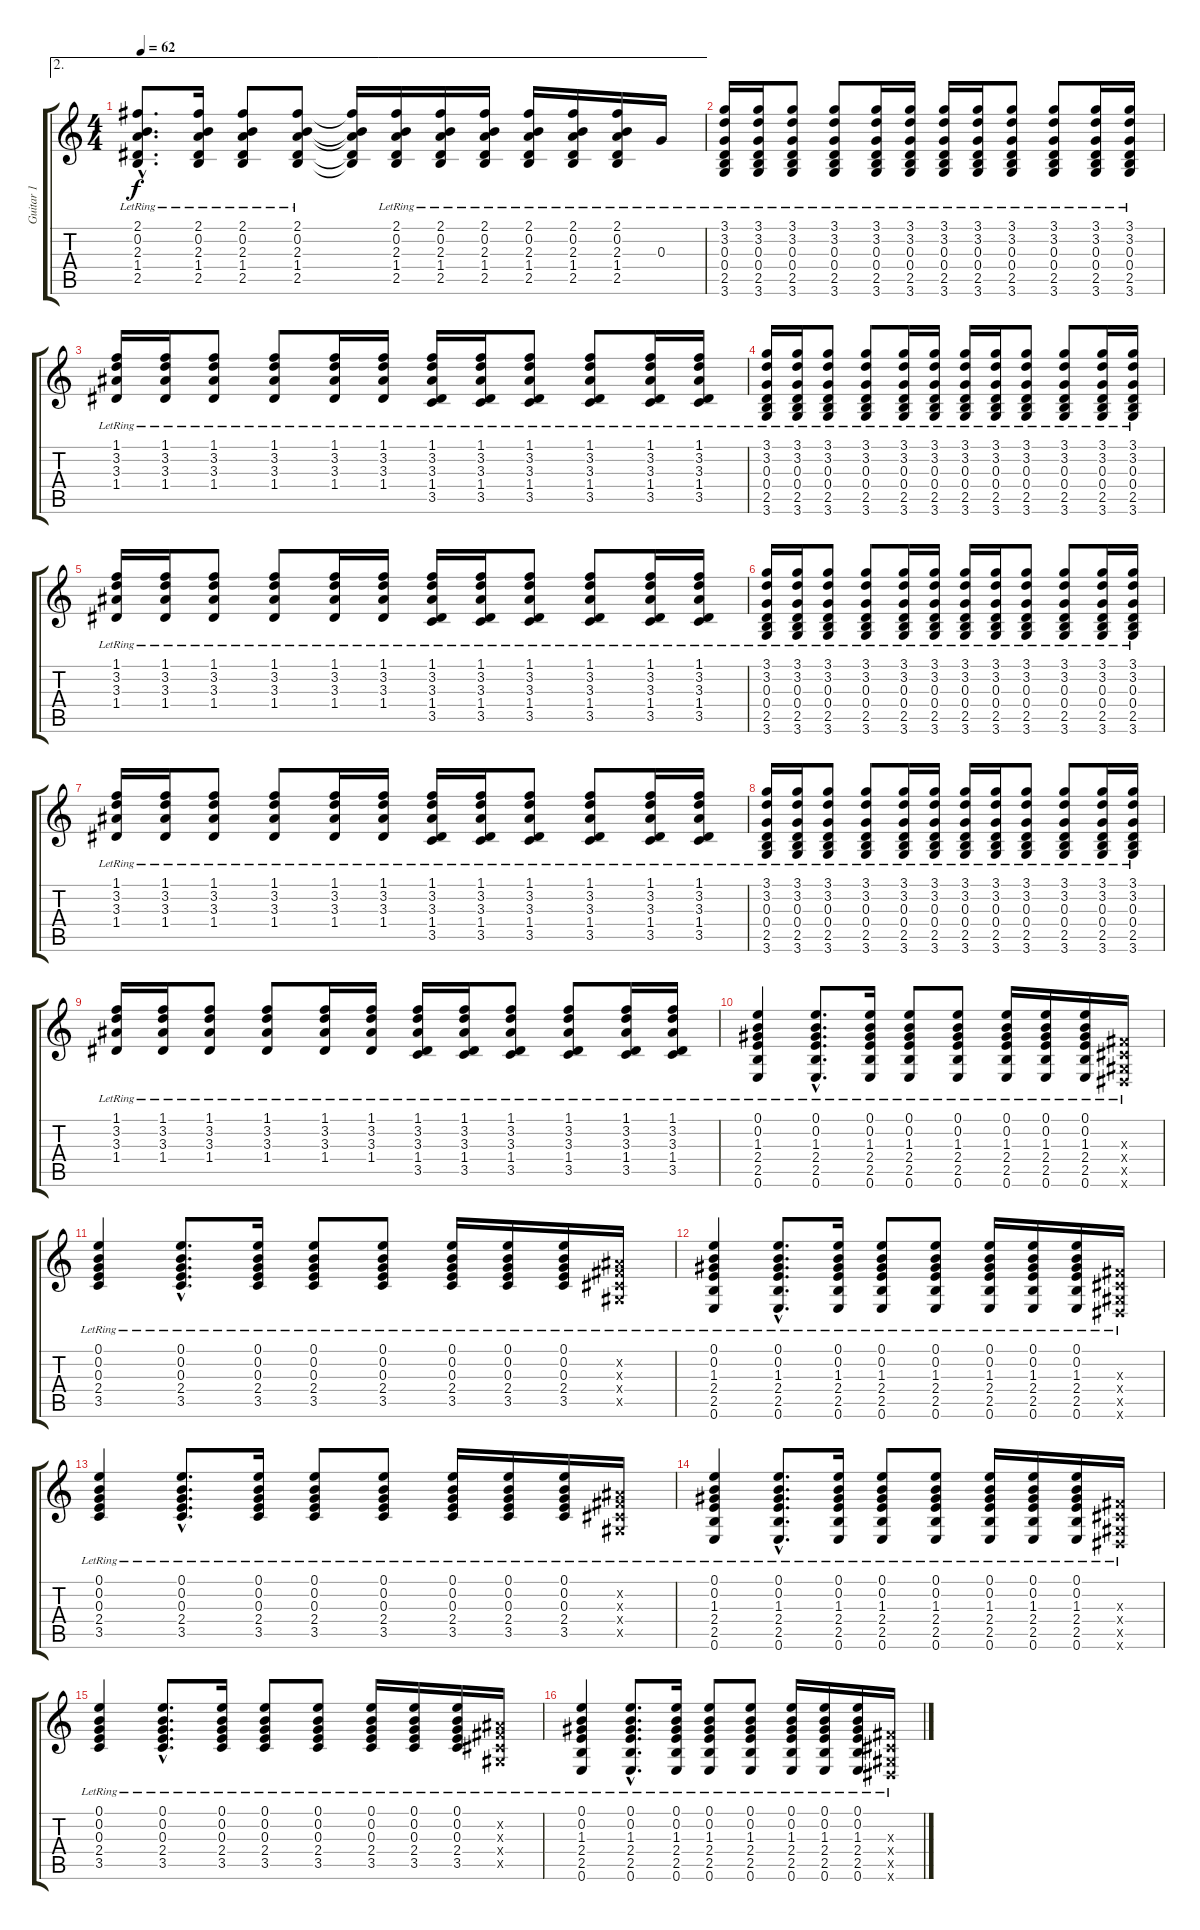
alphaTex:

\track ("Guitar 1" "Guitar 1") {instrument electricguitarclean}
\staff {score tabs}
\tuning (E4 B3 G3 D3 A2 E2) {hide}
\ae 2
\ts (4 4)
\tempo 62
\clef g2
\ks c
(2.1{hac lr} 0.2{hac lr} 2.3{hac lr} 1.4{hac lr} 2.5{hac lr}).8{d dy f} (2.1{lr} 0.2{lr} 2.3{lr} 1.4{lr} 2.5{lr}).16 (2.1{lr} 0.2{lr} 2.3{lr} 1.4{lr} 2.5{lr}).8 (2.1{lr} 0.2{lr} 2.3{lr} 1.4{lr} 2.5{lr}).8 (2.1{t} 0.2{t} 2.3{t} 1.4{t} 2.5{t}).16 (2.1{lr} 0.2{lr} 2.3{lr} 1.4{lr} 2.5{lr}).16 (2.1{lr} 0.2{lr} 2.3{lr} 1.4{lr} 2.5{lr}).16 (2.1{lr} 0.2{lr} 2.3{lr} 1.4{lr} 2.5{lr}).16 (2.1{lr} 0.2{lr} 2.3{lr} 1.4{lr} 2.5{lr}).16 (2.1{lr} 0.2{lr} 2.3{lr} 1.4{lr} 2.5{lr}).16 (2.1{lr} 0.2{lr} 2.3{lr} 1.4{lr} 2.5{lr}).16 0.3{lr}.16 |
(3.1{lr} 3.2{lr} 0.3{lr} 0.4{lr} 2.5{lr} 3.6{lr}).16 (3.1{lr} 3.2{lr} 0.3{lr} 0.4{lr} 2.5{lr} 3.6{lr}).16 (3.1{lr} 3.2{lr} 0.3{lr} 0.4{lr} 2.5{lr} 3.6{lr}).8 (3.1{lr} 3.2{lr} 0.3{lr} 0.4{lr} 2.5{lr} 3.6{lr}).8 (3.1{lr} 3.2{lr} 0.3{lr} 0.4{lr} 2.5{lr} 3.6{lr}).16 (3.1{lr} 3.2{lr} 0.3{lr} 0.4{lr} 2.5{lr} 3.6{lr}).16 (3.1{lr} 3.2{lr} 0.3{lr} 0.4{lr} 2.5{lr} 3.6{lr}).16 (3.1{lr} 3.2{lr} 0.3{lr} 0.4{lr} 2.5{lr} 3.6{lr}).16 (3.1{lr} 3.2{lr} 0.3{lr} 0.4{lr} 2.5{lr} 3.6{lr}).8 (3.1{lr} 3.2{lr} 0.3{lr} 0.4{lr} 2.5{lr} 3.6{lr}).8 (3.1{lr} 3.2{lr} 0.3{lr} 0.4{lr} 2.5{lr} 3.6{lr}).16 (3.1{lr} 3.2{lr} 0.3{lr} 0.4{lr} 2.5{lr} 3.6{lr}).16 |
(1.1{lr} 3.2{lr} 3.3{lr} 1.4{lr}).16 (1.1{lr} 3.2{lr} 3.3{lr} 1.4{lr}).16 (1.1{lr} 3.2{lr} 3.3{lr} 1.4{lr}).8 (1.1{lr} 3.2{lr} 3.3{lr} 1.4{lr}).8 (1.1{lr} 3.2{lr} 3.3{lr} 1.4{lr}).16 (1.1{lr} 3.2{lr} 3.3{lr} 1.4{lr}).16 (1.1{lr} 3.2{lr} 3.3{lr} 1.4{lr} 3.5{lr}).16 (1.1{lr} 3.2{lr} 3.3{lr} 1.4{lr} 3.5{lr}).16 (1.1{lr} 3.2{lr} 3.3{lr} 1.4{lr} 3.5{lr}).8 (1.1{lr} 3.2{lr} 3.3{lr} 1.4{lr} 3.5{lr}).8 (1.1{lr} 3.2{lr} 3.3{lr} 1.4{lr} 3.5{lr}).16 (1.1{lr} 3.2{lr} 3.3{lr} 1.4{lr} 3.5{lr}).16 |
(3.1{lr} 3.2{lr} 0.3{lr} 0.4{lr} 2.5{lr} 3.6{lr}).16 (3.1{lr} 3.2{lr} 0.3{lr} 0.4{lr} 2.5{lr} 3.6{lr}).16 (3.1{lr} 3.2{lr} 0.3{lr} 0.4{lr} 2.5{lr} 3.6{lr}).8 (3.1{lr} 3.2{lr} 0.3{lr} 0.4{lr} 2.5{lr} 3.6{lr}).8 (3.1{lr} 3.2{lr} 0.3{lr} 0.4{lr} 2.5{lr} 3.6{lr}).16 (3.1{lr} 3.2{lr} 0.3{lr} 0.4{lr} 2.5{lr} 3.6{lr}).16 (3.1{lr} 3.2{lr} 0.3{lr} 0.4{lr} 2.5{lr} 3.6{lr}).16 (3.1{lr} 3.2{lr} 0.3{lr} 0.4{lr} 2.5{lr} 3.6{lr}).16 (3.1{lr} 3.2{lr} 0.3{lr} 0.4{lr} 2.5{lr} 3.6{lr}).8 (3.1{lr} 3.2{lr} 0.3{lr} 0.4{lr} 2.5{lr} 3.6{lr}).8 (3.1{lr} 3.2{lr} 0.3{lr} 0.4{lr} 2.5{lr} 3.6{lr}).16 (3.1{lr} 3.2{lr} 0.3{lr} 0.4{lr} 2.5{lr} 3.6{lr}).16 |
(1.1{lr} 3.2{lr} 3.3{lr} 1.4{lr}).16 (1.1{lr} 3.2{lr} 3.3{lr} 1.4{lr}).16 (1.1{lr} 3.2{lr} 3.3{lr} 1.4{lr}).8 (1.1{lr} 3.2{lr} 3.3{lr} 1.4{lr}).8 (1.1{lr} 3.2{lr} 3.3{lr} 1.4{lr}).16 (1.1{lr} 3.2{lr} 3.3{lr} 1.4{lr}).16 (1.1{lr} 3.2{lr} 3.3{lr} 1.4{lr} 3.5{lr}).16 (1.1{lr} 3.2{lr} 3.3{lr} 1.4{lr} 3.5{lr}).16 (1.1{lr} 3.2{lr} 3.3{lr} 1.4{lr} 3.5{lr}).8 (1.1{lr} 3.2{lr} 3.3{lr} 1.4{lr} 3.5{lr}).8 (1.1{lr} 3.2{lr} 3.3{lr} 1.4{lr} 3.5{lr}).16 (1.1{lr} 3.2{lr} 3.3{lr} 1.4{lr} 3.5{lr}).16 |
(3.1{lr} 3.2{lr} 0.3{lr} 0.4{lr} 2.5{lr} 3.6{lr}).16 (3.1{lr} 3.2{lr} 0.3{lr} 0.4{lr} 2.5{lr} 3.6{lr}).16 (3.1{lr} 3.2{lr} 0.3{lr} 0.4{lr} 2.5{lr} 3.6{lr}).8 (3.1{lr} 3.2{lr} 0.3{lr} 0.4{lr} 2.5{lr} 3.6{lr}).8 (3.1{lr} 3.2{lr} 0.3{lr} 0.4{lr} 2.5{lr} 3.6{lr}).16 (3.1{lr} 3.2{lr} 0.3{lr} 0.4{lr} 2.5{lr} 3.6{lr}).16 (3.1{lr} 3.2{lr} 0.3{lr} 0.4{lr} 2.5{lr} 3.6{lr}).16 (3.1{lr} 3.2{lr} 0.3{lr} 0.4{lr} 2.5{lr} 3.6{lr}).16 (3.1{lr} 3.2{lr} 0.3{lr} 0.4{lr} 2.5{lr} 3.6{lr}).8 (3.1{lr} 3.2{lr} 0.3{lr} 0.4{lr} 2.5{lr} 3.6{lr}).8 (3.1{lr} 3.2{lr} 0.3{lr} 0.4{lr} 2.5{lr} 3.6{lr}).16 (3.1{lr} 3.2{lr} 0.3{lr} 0.4{lr} 2.5{lr} 3.6{lr}).16 |
(1.1{lr} 3.2{lr} 3.3{lr} 1.4{lr}).16 (1.1{lr} 3.2{lr} 3.3{lr} 1.4{lr}).16 (1.1{lr} 3.2{lr} 3.3{lr} 1.4{lr}).8 (1.1{lr} 3.2{lr} 3.3{lr} 1.4{lr}).8 (1.1{lr} 3.2{lr} 3.3{lr} 1.4{lr}).16 (1.1{lr} 3.2{lr} 3.3{lr} 1.4{lr}).16 (1.1{lr} 3.2{lr} 3.3{lr} 1.4{lr} 3.5{lr}).16 (1.1{lr} 3.2{lr} 3.3{lr} 1.4{lr} 3.5{lr}).16 (1.1{lr} 3.2{lr} 3.3{lr} 1.4{lr} 3.5{lr}).8 (1.1{lr} 3.2{lr} 3.3{lr} 1.4{lr} 3.5{lr}).8 (1.1{lr} 3.2{lr} 3.3{lr} 1.4{lr} 3.5{lr}).16 (1.1{lr} 3.2{lr} 3.3{lr} 1.4{lr} 3.5{lr}).16 |
(3.1{lr} 3.2{lr} 0.3{lr} 0.4{lr} 2.5{lr} 3.6{lr}).16 (3.1{lr} 3.2{lr} 0.3{lr} 0.4{lr} 2.5{lr} 3.6{lr}).16 (3.1{lr} 3.2{lr} 0.3{lr} 0.4{lr} 2.5{lr} 3.6{lr}).8 (3.1{lr} 3.2{lr} 0.3{lr} 0.4{lr} 2.5{lr} 3.6{lr}).8 (3.1{lr} 3.2{lr} 0.3{lr} 0.4{lr} 2.5{lr} 3.6{lr}).16 (3.1{lr} 3.2{lr} 0.3{lr} 0.4{lr} 2.5{lr} 3.6{lr}).16 (3.1{lr} 3.2{lr} 0.3{lr} 0.4{lr} 2.5{lr} 3.6{lr}).16 (3.1{lr} 3.2{lr} 0.3{lr} 0.4{lr} 2.5{lr} 3.6{lr}).16 (3.1{lr} 3.2{lr} 0.3{lr} 0.4{lr} 2.5{lr} 3.6{lr}).8 (3.1{lr} 3.2{lr} 0.3{lr} 0.4{lr} 2.5{lr} 3.6{lr}).8 (3.1{lr} 3.2{lr} 0.3{lr} 0.4{lr} 2.5{lr} 3.6{lr}).16 (3.1{lr} 3.2{lr} 0.3{lr} 0.4{lr} 2.5{lr} 3.6{lr}).16 |
(1.1{lr} 3.2{lr} 3.3{lr} 1.4{lr}).16 (1.1{lr} 3.2{lr} 3.3{lr} 1.4{lr}).16 (1.1{lr} 3.2{lr} 3.3{lr} 1.4{lr}).8 (1.1{lr} 3.2{lr} 3.3{lr} 1.4{lr}).8 (1.1{lr} 3.2{lr} 3.3{lr} 1.4{lr}).16 (1.1{lr} 3.2{lr} 3.3{lr} 1.4{lr}).16 (1.1{lr} 3.2{lr} 3.3{lr} 1.4{lr} 3.5{lr}).16 (1.1{lr} 3.2{lr} 3.3{lr} 1.4{lr} 3.5{lr}).16 (1.1{lr} 3.2{lr} 3.3{lr} 1.4{lr} 3.5{lr}).8 (1.1{lr} 3.2{lr} 3.3{lr} 1.4{lr} 3.5{lr}).8 (1.1{lr} 3.2{lr} 3.3{lr} 1.4{lr} 3.5{lr}).16 (1.1{lr} 3.2{lr} 3.3{lr} 1.4{lr} 3.5{lr}).16 |
(0.1{lr} 0.2{lr} 1.3{lr} 2.4{lr} 2.5{lr} 0.6{lr}).4 (0.1{hac lr} 0.2{hac lr} 1.3{hac lr} 2.4{hac lr} 2.5{hac lr} 0.6{hac lr}).8{d} (0.1{lr} 0.2{lr} 1.3{lr} 2.4{lr} 2.5{lr} 0.6{lr}).16 (0.1{lr} 0.2{lr} 1.3{lr} 2.4{lr} 2.5{lr} 0.6{lr}).8 (0.1{lr} 0.2{lr} 1.3{lr} 2.4{lr} 2.5{lr} 0.6{lr}).8 (0.1{lr} 0.2{lr} 1.3{lr} 2.4{lr} 2.5{lr} 0.6{lr}).16 (0.1{lr} 0.2{lr} 1.3{lr} 2.4{lr} 2.5{lr} 0.6{lr}).16 (0.1{lr} 0.2{lr} 1.3{lr} 2.4{lr} 2.5{lr} 0.6{lr}).16 (-1.3{lr x} -1.4{lr x} -1.5{lr x} -1.6{lr x}).16 |
(0.1{lr} 0.2{lr} 0.3{lr} 2.4{lr} 3.5{lr}).4 (0.1{hac lr} 0.2{hac lr} 0.3{hac lr} 2.4{hac lr} 3.5{hac lr}).8{d} (0.1{lr} 0.2{lr} 0.3{lr} 2.4{lr} 3.5{lr}).16 (0.1{lr} 0.2{lr} 0.3{lr} 2.4{lr} 3.5{lr}).8 (0.1{lr} 0.2{lr} 0.3{lr} 2.4{lr} 3.5{lr}).8 (0.1{lr} 0.2{lr} 0.3{lr} 2.4{lr} 3.5{lr}).16 (0.1{lr} 0.2{lr} 0.3{lr} 2.4{lr} 3.5{lr}).16 (0.1{lr} 0.2{lr} 0.3{lr} 2.4{lr} 3.5{lr}).16 (-1.2{lr x} -1.3{lr x} -1.4{lr x} -1.5{lr x}).16 |
(0.1{lr} 0.2{lr} 1.3{lr} 2.4{lr} 2.5{lr} 0.6{lr}).4 (0.1{hac lr} 0.2{hac lr} 1.3{hac lr} 2.4{hac lr} 2.5{hac lr} 0.6{hac lr}).8{d} (0.1{lr} 0.2{lr} 1.3{lr} 2.4{lr} 2.5{lr} 0.6{lr}).16 (0.1{lr} 0.2{lr} 1.3{lr} 2.4{lr} 2.5{lr} 0.6{lr}).8 (0.1{lr} 0.2{lr} 1.3{lr} 2.4{lr} 2.5{lr} 0.6{lr}).8 (0.1{lr} 0.2{lr} 1.3{lr} 2.4{lr} 2.5{lr} 0.6{lr}).16 (0.1{lr} 0.2{lr} 1.3{lr} 2.4{lr} 2.5{lr} 0.6{lr}).16 (0.1{lr} 0.2{lr} 1.3{lr} 2.4{lr} 2.5{lr} 0.6{lr}).16 (-1.3{lr x} -1.4{lr x} -1.5{lr x} -1.6{lr x}).16 |
(0.1{lr} 0.2{lr} 0.3{lr} 2.4{lr} 3.5{lr}).4 (0.1{hac lr} 0.2{hac lr} 0.3{hac lr} 2.4{hac lr} 3.5{hac lr}).8{d} (0.1{lr} 0.2{lr} 0.3{lr} 2.4{lr} 3.5{lr}).16 (0.1{lr} 0.2{lr} 0.3{lr} 2.4{lr} 3.5{lr}).8 (0.1{lr} 0.2{lr} 0.3{lr} 2.4{lr} 3.5{lr}).8 (0.1{lr} 0.2{lr} 0.3{lr} 2.4{lr} 3.5{lr}).16 (0.1{lr} 0.2{lr} 0.3{lr} 2.4{lr} 3.5{lr}).16 (0.1{lr} 0.2{lr} 0.3{lr} 2.4{lr} 3.5{lr}).16 (-1.2{lr x} -1.3{lr x} -1.4{lr x} -1.5{lr x}).16 |
(0.1{lr} 0.2{lr} 1.3{lr} 2.4{lr} 2.5{lr} 0.6{lr}).4 (0.1{hac lr} 0.2{hac lr} 1.3{hac lr} 2.4{hac lr} 2.5{hac lr} 0.6{hac lr}).8{d} (0.1{lr} 0.2{lr} 1.3{lr} 2.4{lr} 2.5{lr} 0.6{lr}).16 (0.1{lr} 0.2{lr} 1.3{lr} 2.4{lr} 2.5{lr} 0.6{lr}).8 (0.1{lr} 0.2{lr} 1.3{lr} 2.4{lr} 2.5{lr} 0.6{lr}).8 (0.1{lr} 0.2{lr} 1.3{lr} 2.4{lr} 2.5{lr} 0.6{lr}).16 (0.1{lr} 0.2{lr} 1.3{lr} 2.4{lr} 2.5{lr} 0.6{lr}).16 (0.1{lr} 0.2{lr} 1.3{lr} 2.4{lr} 2.5{lr} 0.6{lr}).16 (-1.3{lr x} -1.4{lr x} -1.5{lr x} -1.6{lr x}).16 |
(0.1{lr} 0.2{lr} 0.3{lr} 2.4{lr} 3.5{lr}).4 (0.1{hac lr} 0.2{hac lr} 0.3{hac lr} 2.4{hac lr} 3.5{hac lr}).8{d} (0.1{lr} 0.2{lr} 0.3{lr} 2.4{lr} 3.5{lr}).16 (0.1{lr} 0.2{lr} 0.3{lr} 2.4{lr} 3.5{lr}).8 (0.1{lr} 0.2{lr} 0.3{lr} 2.4{lr} 3.5{lr}).8 (0.1{lr} 0.2{lr} 0.3{lr} 2.4{lr} 3.5{lr}).16 (0.1{lr} 0.2{lr} 0.3{lr} 2.4{lr} 3.5{lr}).16 (0.1{lr} 0.2{lr} 0.3{lr} 2.4{lr} 3.5{lr}).16 (-1.2{lr x} -1.3{lr x} -1.4{lr x} -1.5{lr x}).16 |
(0.1{lr} 0.2{lr} 1.3{lr} 2.4{lr} 2.5{lr} 0.6{lr}).4 (0.1{hac lr} 0.2{hac lr} 1.3{hac lr} 2.4{hac lr} 2.5{hac lr} 0.6{hac lr}).8{d} (0.1{lr} 0.2{lr} 1.3{lr} 2.4{lr} 2.5{lr} 0.6{lr}).16 (0.1{lr} 0.2{lr} 1.3{lr} 2.4{lr} 2.5{lr} 0.6{lr}).8 (0.1{lr} 0.2{lr} 1.3{lr} 2.4{lr} 2.5{lr} 0.6{lr}).8 (0.1{lr} 0.2{lr} 1.3{lr} 2.4{lr} 2.5{lr} 0.6{lr}).16 (0.1{lr} 0.2{lr} 1.3{lr} 2.4{lr} 2.5{lr} 0.6{lr}).16 (0.1{lr} 0.2{lr} 1.3{lr} 2.4{lr} 2.5{lr} 0.6{lr}).16 (-1.3{lr x} -1.4{lr x} -1.5{lr x} -1.6{lr x}).16
